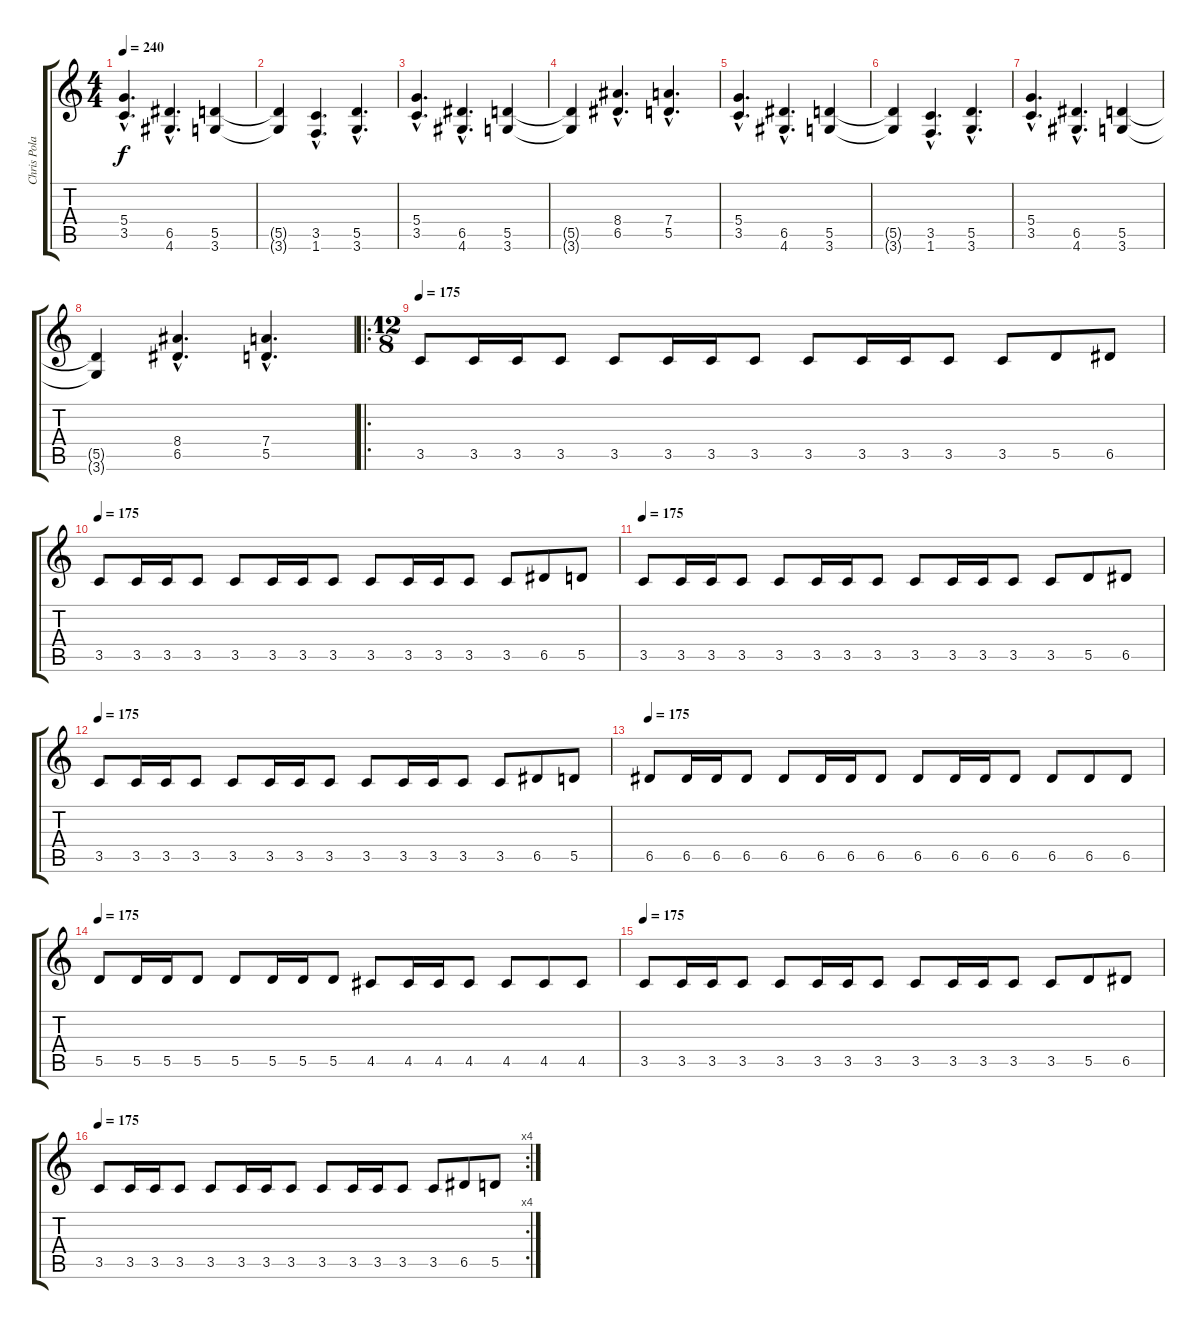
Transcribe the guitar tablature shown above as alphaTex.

\track ("Chris Poland" "Chris Pola") {instrument distortionguitar}
\staff {score tabs}
\tuning (E4 B3 G3 D3 A2 E2) {hide}
\ts (4 4)
\tempo 240
\clef g2
\ks c
(5.4{hac} 3.5{hac}).4{d dy f} (6.5{hac} 4.6{hac}).4{d} (5.5 3.6).4 |
(5.5{t} 3.6{t}).4 (3.5{hac} 1.6{hac}).4{d} (5.5{hac} 3.6{hac}).4{d} |
(5.4{hac} 3.5{hac}).4{d} (6.5{hac} 4.6{hac}).4{d} (5.5 3.6).4 |
(5.5{t} 3.6{t}).4 (8.4{hac} 6.5{hac}).4{d} (7.4{hac} 5.5{hac}).4{d} |
(5.4{hac} 3.5{hac}).4{d} (6.5{hac} 4.6{hac}).4{d} (5.5 3.6).4 |
(5.5{t} 3.6{t}).4 (3.5{hac} 1.6{hac}).4{d} (5.5{hac} 3.6{hac}).4{d} |
(5.4{hac} 3.5{hac}).4{d} (6.5{hac} 4.6{hac}).4{d} (5.5 3.6).4 |
(5.5{t} 3.6{t}).4 (8.4{hac} 6.5{hac}).4{d} (7.4{hac} 5.5{hac}).4{d} |
\ro
\ts (12 8)
\tempo 175
3.5.8 3.5.16 3.5.16 3.5.8 3.5.8 3.5.16 3.5.16 3.5.8 3.5.8 3.5.16 3.5.16 3.5.8 3.5.8 5.5.8 6.5.8 |
\tempo 175
3.5.8 3.5.16 3.5.16 3.5.8 3.5.8 3.5.16 3.5.16 3.5.8 3.5.8 3.5.16 3.5.16 3.5.8 3.5.8 6.5.8 5.5.8 |
\tempo 175
3.5.8 3.5.16 3.5.16 3.5.8 3.5.8 3.5.16 3.5.16 3.5.8 3.5.8 3.5.16 3.5.16 3.5.8 3.5.8 5.5.8 6.5.8 |
\tempo 175
3.5.8 3.5.16 3.5.16 3.5.8 3.5.8 3.5.16 3.5.16 3.5.8 3.5.8 3.5.16 3.5.16 3.5.8 3.5.8 6.5.8 5.5.8 |
\tempo 175
6.5.8 6.5.16 6.5.16 6.5.8 6.5.8 6.5.16 6.5.16 6.5.8 6.5.8 6.5.16 6.5.16 6.5.8 6.5.8 6.5.8 6.5.8 |
\tempo 175
5.5.8 5.5.16 5.5.16 5.5.8 5.5.8 5.5.16 5.5.16 5.5.8 4.5.8 4.5.16 4.5.16 4.5.8 4.5.8 4.5.8 4.5.8 |
\tempo 175
3.5.8 3.5.16 3.5.16 3.5.8 3.5.8 3.5.16 3.5.16 3.5.8 3.5.8 3.5.16 3.5.16 3.5.8 3.5.8 5.5.8 6.5.8 |
\rc 4
\tempo 175
3.5.8 3.5.16 3.5.16 3.5.8 3.5.8 3.5.16 3.5.16 3.5.8 3.5.8 3.5.16 3.5.16 3.5.8 3.5.8 6.5.8 5.5.8
